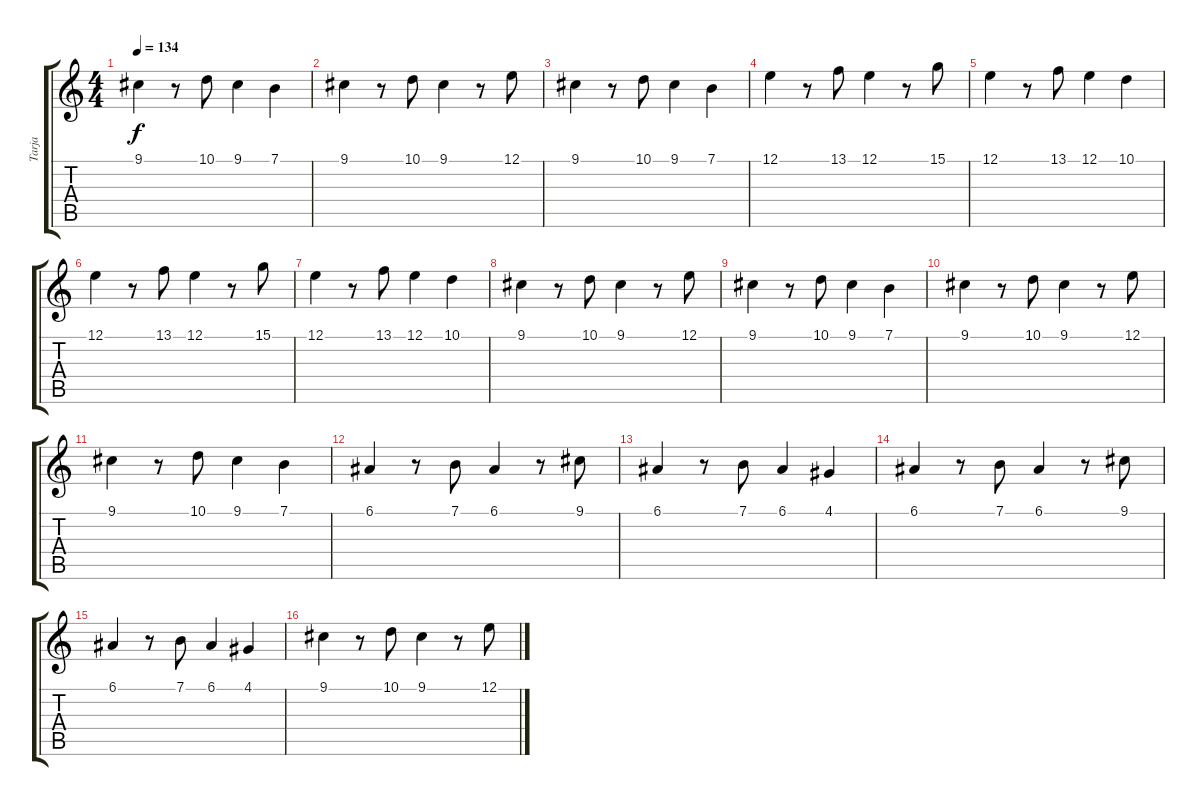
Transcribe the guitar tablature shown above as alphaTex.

\track ("Tarja" "Tarja") {instrument fx5brightness}
\staff {score tabs}
\tuning (E4 B3 G3 D3 A2 E2) {hide}
\ts (4 4)
\tempo 134
\clef g2
\ks c
9.1.4{dy f} r.8 10.1.8 9.1.4 7.1.4 |
9.1.4 r.8 10.1.8 9.1.4 r.8 12.1.8 |
9.1.4 r.8 10.1.8 9.1.4 7.1.4 |
12.1.4 r.8 13.1.8 12.1.4 r.8 15.1.8 |
12.1.4 r.8 13.1.8 12.1.4 10.1.4 |
12.1.4 r.8 13.1.8 12.1.4 r.8 15.1.8 |
12.1.4 r.8 13.1.8 12.1.4 10.1.4 |
9.1.4 r.8 10.1.8 9.1.4 r.8 12.1.8 |
9.1.4 r.8 10.1.8 9.1.4 7.1.4 |
9.1.4 r.8 10.1.8 9.1.4 r.8 12.1.8 |
9.1.4 r.8 10.1.8 9.1.4 7.1.4 |
6.1.4 r.8 7.1.8 6.1.4 r.8 9.1.8 |
6.1.4 r.8 7.1.8 6.1.4 4.1.4 |
6.1.4 r.8 7.1.8 6.1.4 r.8 9.1.8 |
6.1.4 r.8 7.1.8 6.1.4 4.1.4 |
9.1.4 r.8 10.1.8 9.1.4 r.8 12.1.8
